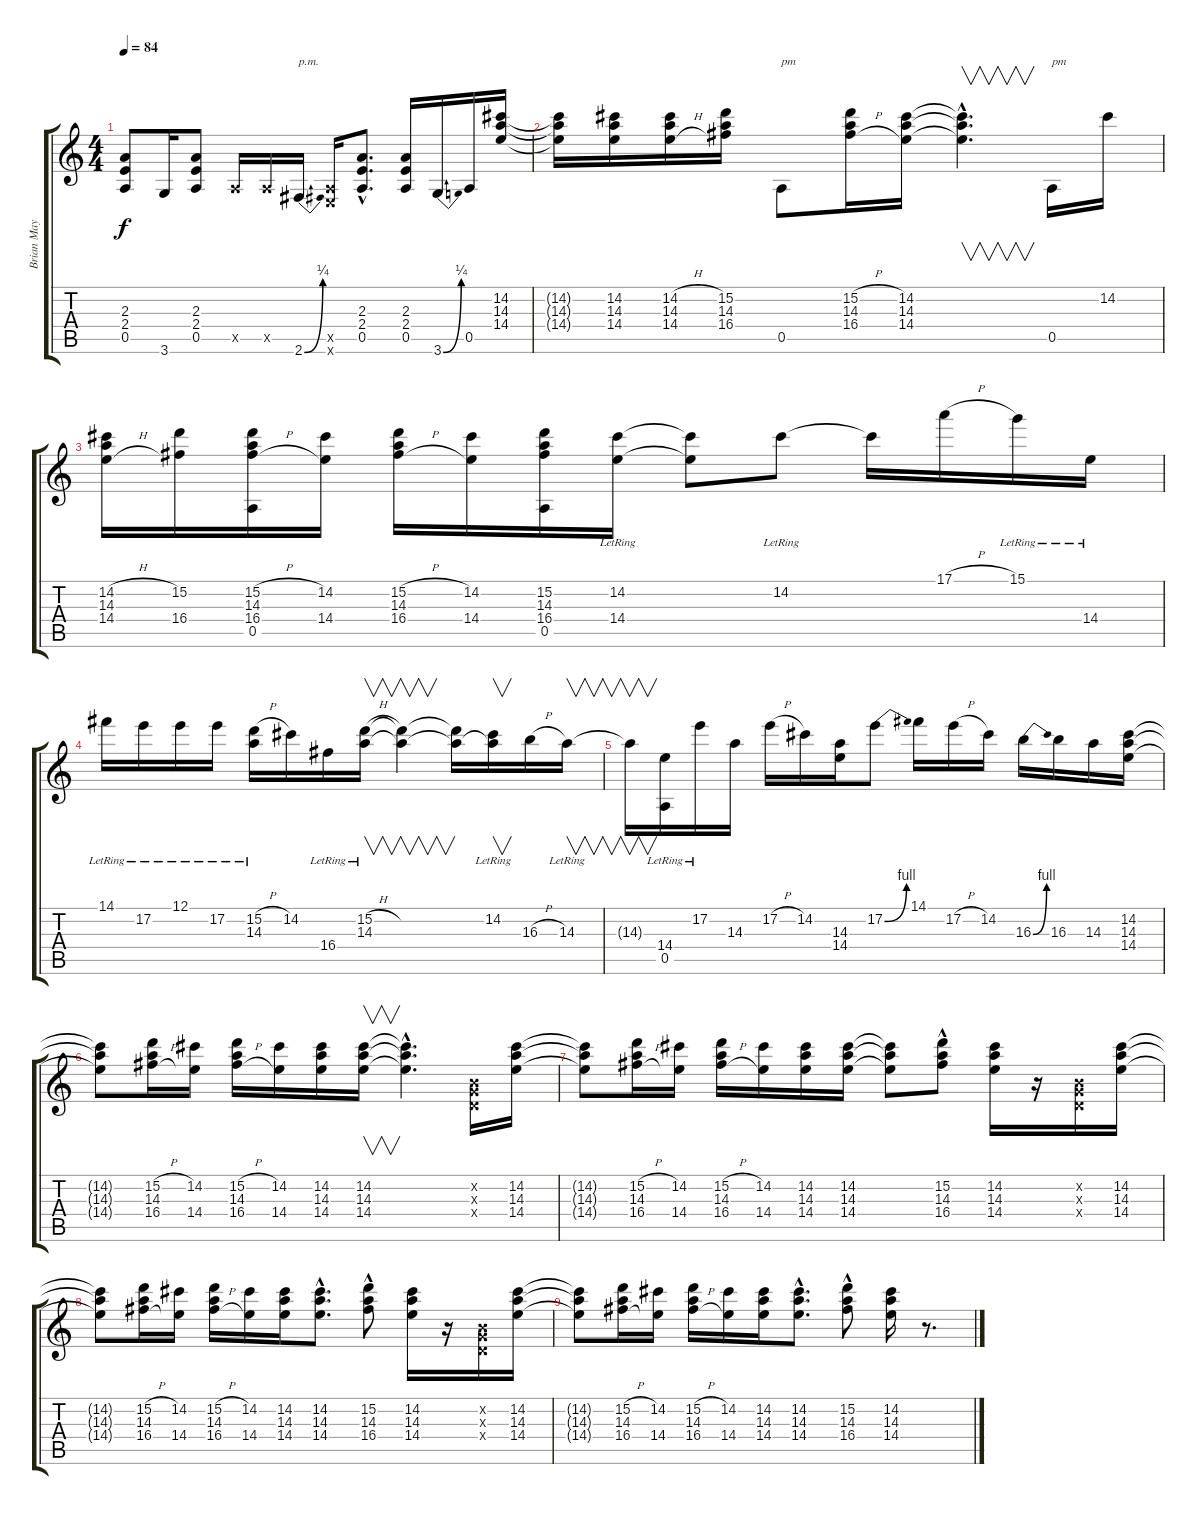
\track ("Brian May" "Brian May") {instrument distortionguitar}
\staff {score tabs}
\tuning (E4 B3 G3 D3 A2 E2) {hide}
\ts (4 4)
\tempo 84
\clef g2
\ks c
(2.3 2.4 0.5).8{dy f} 3.6.16 (2.3 2.4 0.5).8 0.5{x}.16 0.5{x}.16 2.6{be (bend 0 0 60 1)}.16{txt "p.m."} (0.5{x} 0.6{x}).16 (2.3{hac} 2.4{hac} 0.5{hac}).8{d} (2.3 2.4 0.5).16 3.6{be (bend 0 0 60 1)}.16 0.5.16 (14.2 14.3 14.4).16 |
(14.2{t} 14.3{t} 14.4{t}).16 (14.2 14.3 14.4).16 (14.2{h} 14.3 14.4{h}).16 (15.2 14.3 16.4).16 0.5.8{txt "pm"} (15.2{h} 14.3 16.4{h}).16 (14.2 14.3 14.4).16 (14.2{hac t} 14.3{hac t} 14.4{hac t}).4{v d} 0.5.16{txt "pm"} 14.2.16 |
(14.2{h} 14.3 14.4{h}).16 (15.2 16.4).16 (15.2{h} 14.3 16.4{h} 0.5).16 (14.2 14.4).16 (15.2{h} 14.3 16.4{h}).16 (14.2 14.4).16 (15.2 14.3 16.4 0.5).16 (14.2{lr} 14.4{lr}).16 (14.2{t} 14.4{t}).8 14.2{lr}.8 14.2{t}.16 17.1{h}.16 15.1{lr}.16 14.4{lr}.16 |
14.1{lr}.16 17.2{lr}.16 12.1{lr}.16 17.2{lr}.16 (15.2{h} 14.3{lr}).16 14.2.16 16.4{lr}.16 (15.2{h} 14.3{lr}).16{v} (15.2{t} 14.3{t}).4{v} (15.2{t} 14.3{t}).16 (14.2{lr} 14.3{t}).16{v} 16.3{h}.16 14.3{lr}.16{v} |
14.3{t}.16{v} (14.4{lr} 0.5{lr}).16 17.2{lr}.16 14.3.16 17.2{h}.16 14.2.16 (14.3 14.4).16 17.2{be (bend 0 0 60 4)}.8 14.1.16 17.2{h}.16 14.2.16 16.3{be (bend 0 0 60 4)}.16 16.3.16 14.3.16 (14.2 14.3 14.4).16 |
(14.2{t} 14.3{t} 14.4{t}).8 (15.2{h} 14.3 16.4{h}).16 (14.2 14.4).16 (15.2{h} 14.3 16.4{h}).16 (14.2 14.4).16 (14.2 14.3 14.4).16 (14.2 14.3 14.4).16{v} (14.2{hac t} 14.3{hac t} 14.4{hac t}).4{d} (0.2{x} 0.3{x} 0.4{x}).16 (14.2 14.3 14.4).16 |
(14.2{t} 14.3{t} 14.4{t}).8 (15.2{h} 14.3 16.4{h}).16 (14.2 14.4).16 (15.2{h} 14.3 16.4{h}).16 (14.2 14.4).16 (14.2 14.3 14.4).16 (14.2 14.3 14.4).16 (14.2{t} 14.3{t} 14.4{t}).8 (15.2{hac} 14.3{hac} 16.4{hac}).8 (14.2 14.3 14.4).16 r.16 (0.2{x} 0.3{x} 0.4{x}).16 (14.2 14.3 14.4).16 |
(14.2{t} 14.3{t} 14.4{t}).8 (15.2{h} 14.3 16.4{h}).16 (14.2 14.4).16 (15.2{h} 14.3 16.4{h}).16 (14.2 14.4).16 (14.2 14.3 14.4).16 (14.2{hac} 14.3{hac} 14.4{hac}).8{d} (15.2{hac} 14.3{hac} 16.4{hac}).8 (14.2 14.3 14.4).16 r.16 (0.2{x} 0.3{x} 0.4{x}).16 (14.2 14.3 14.4).16 |
(14.2{t} 14.3{t} 14.4{t}).8 (15.2{h} 14.3 16.4{h}).16 (14.2 14.4).16 (15.2{h} 14.3 16.4{h}).16 (14.2 14.4).16 (14.2 14.3 14.4).16 (14.2{hac} 14.3{hac} 14.4{hac}).8{d} (15.2{hac} 14.3{hac} 16.4{hac}).8 (14.2 14.3 14.4).16 r.8{d}
